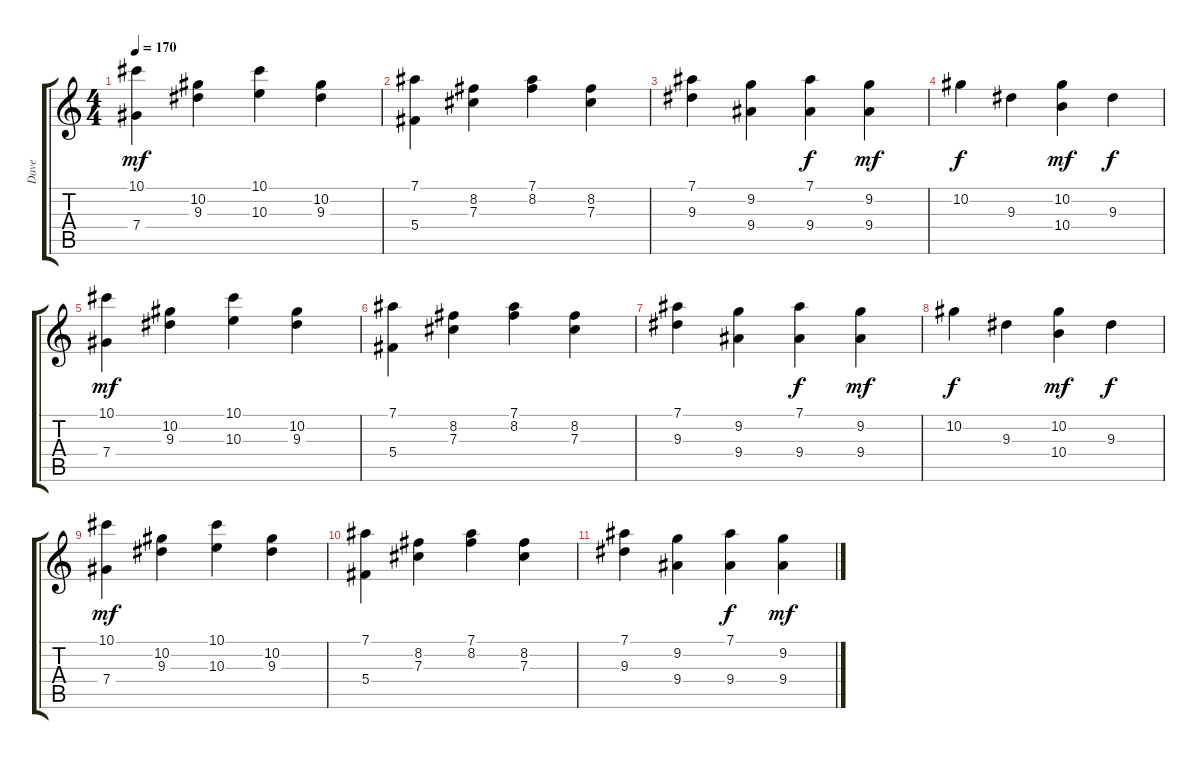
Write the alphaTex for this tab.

\track ("Dave" "Dave") {instrument distortionguitar}
\staff {score tabs}
\tuning (Eb4 Bb3 Gb3 Db3 Ab2 Eb2) {hide}
\ts (4 4)
\tempo 170
\clef g2
\ks c
(10.1 7.4).4{dy mf} (10.2 9.3).4 (10.1 10.3).4 (10.2 9.3).4 |
(7.1 5.4).4 (8.2 7.3).4 (7.1 8.2).4 (8.2 7.3).4 |
(7.1 9.3).4 (9.2 9.4).4 (7.1 9.4).4{dy f} (9.2 9.4).4{dy mf} |
10.2.4{dy f volume 10 instrument acousticguitarsteel} 9.3.4 (10.2 10.4).4{dy mf} 9.3.4{dy f} |
(10.1 7.4).4{dy mf} (10.2 9.3).4 (10.1 10.3).4 (10.2 9.3).4 |
(7.1 5.4).4 (8.2 7.3).4 (7.1 8.2).4 (8.2 7.3).4 |
(7.1 9.3).4 (9.2 9.4).4 (7.1 9.4).4{dy f} (9.2 9.4).4{dy mf} |
10.2.4{dy f volume 10 instrument acousticguitarsteel} 9.3.4 (10.2 10.4).4{dy mf} 9.3.4{dy f} |
(10.1 7.4).4{dy mf} (10.2 9.3).4 (10.1 10.3).4 (10.2 9.3).4 |
(7.1 5.4).4 (8.2 7.3).4 (7.1 8.2).4 (8.2 7.3).4 |
(7.1 9.3).4 (9.2 9.4).4 (7.1 9.4).4{dy f} (9.2 9.4).4{dy mf}
